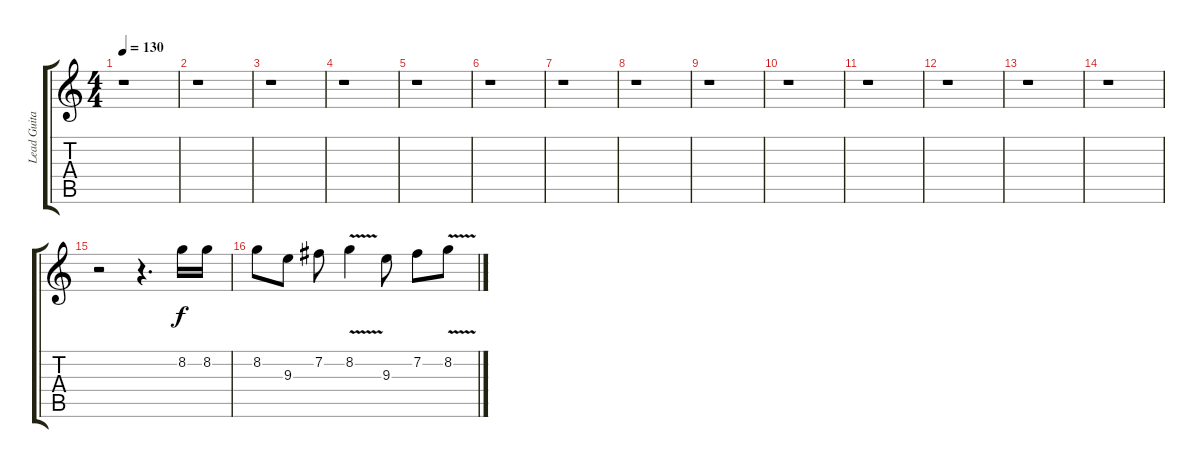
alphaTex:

\track ("Lead Guitar" "Lead Guita") {instrument distortionguitar}
\staff {score tabs}
\tuning (E4 B3 G3 D3 A2 E2) {hide}
\ts (4 4)
\tempo 130
\clef g2
\ks c
r.1{dy f} |
r.1 |
r.1 |
r.1 |
r.1 |
r.1 |
r.1 |
r.1 |
r.1 |
r.1 |
r.1 |
r.1 |
r.1 |
r.1 |
r.2 r.4{d} 8.2.16 8.2.16 |
8.2.8 9.3.8 7.2.8 8.2{v}.4 9.3.8 7.2.8 8.2{v}.8
